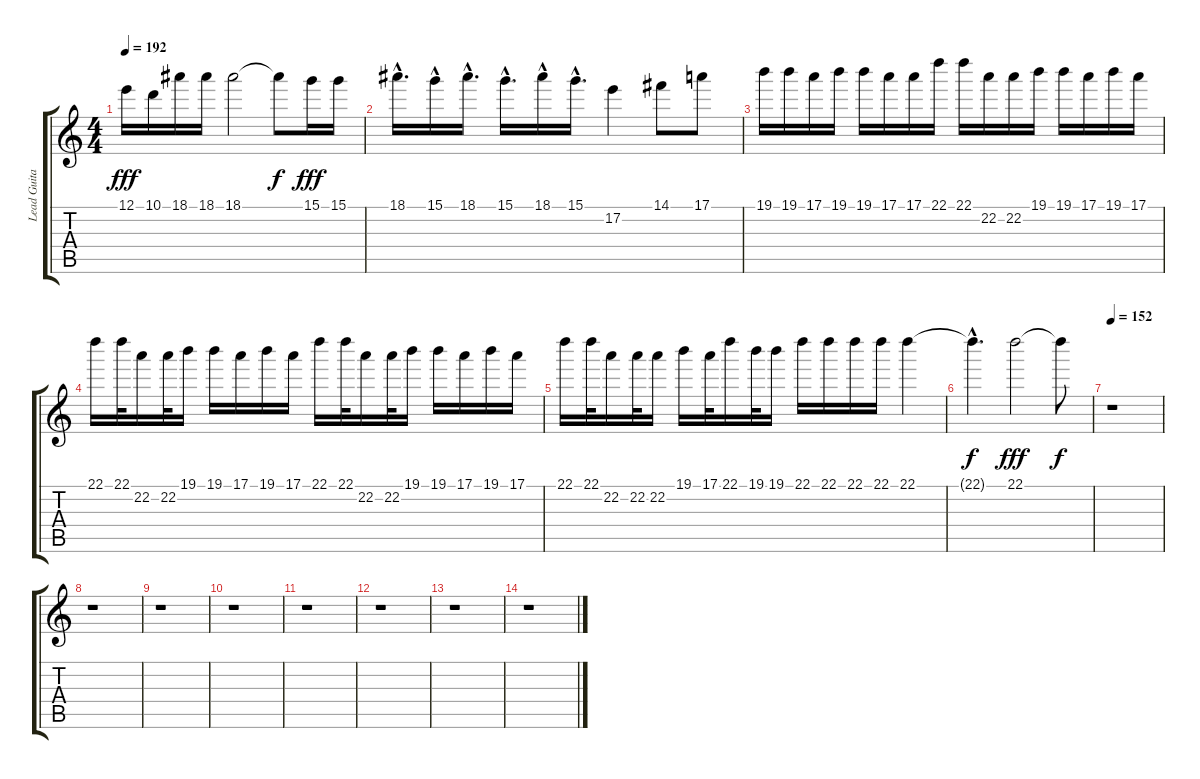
\track ("Lead Guitar 1" "Lead Guita") {instrument overdrivenguitar}
\staff {score tabs}
\tuning (E4 B3 G3 D3 A2 E2) {hide}
\ts (4 4)
\tempo 192
\clef g2
\ks c
12.1.16{dy fff} 10.1.16 18.1.16 18.1.16 18.1.2 18.1{t}.8{dy f} 15.1.16{dy fff} 15.1.16 |
18.1{hac}.16{d} 15.1{hac}.16 18.1{hac}.16{d} 15.1{hac}.16{d} 18.1{hac}.16 15.1{hac}.16{d} 17.2.4 14.1.8 17.1.8 |
19.1.16 19.1.16 17.1.16 19.1.16 19.1.16 17.1.16 17.1.16 22.1.16 22.1.16 22.2.16 22.2.16 19.1.16 19.1.16 17.1.16 19.1.16 17.1.16 |
22.1.16 22.1.32 22.2.16 22.2.32 19.1.16 19.1.16 17.1.16 19.1.16 17.1.16 22.1.16 22.1.32 22.2.16 22.2.32 19.1.16 19.1.16 17.1.16 19.1.16 17.1.16 |
22.1.16 22.1.32 22.2.16 22.2.32 22.2.16 19.1.16 17.1.32 22.1.16 19.1.32 19.1.16 22.1.16 22.1.16 22.1.16 22.1.16 22.1.4 |
22.1{hac t}.4{d dy f} 22.1.2{dy fff} 22.1{t}.8{dy f} |
\tempo 152
r.1 |
r.1 |
r.1 |
r.1 |
r.1 |
r.1 |
r.1 |
r.1
